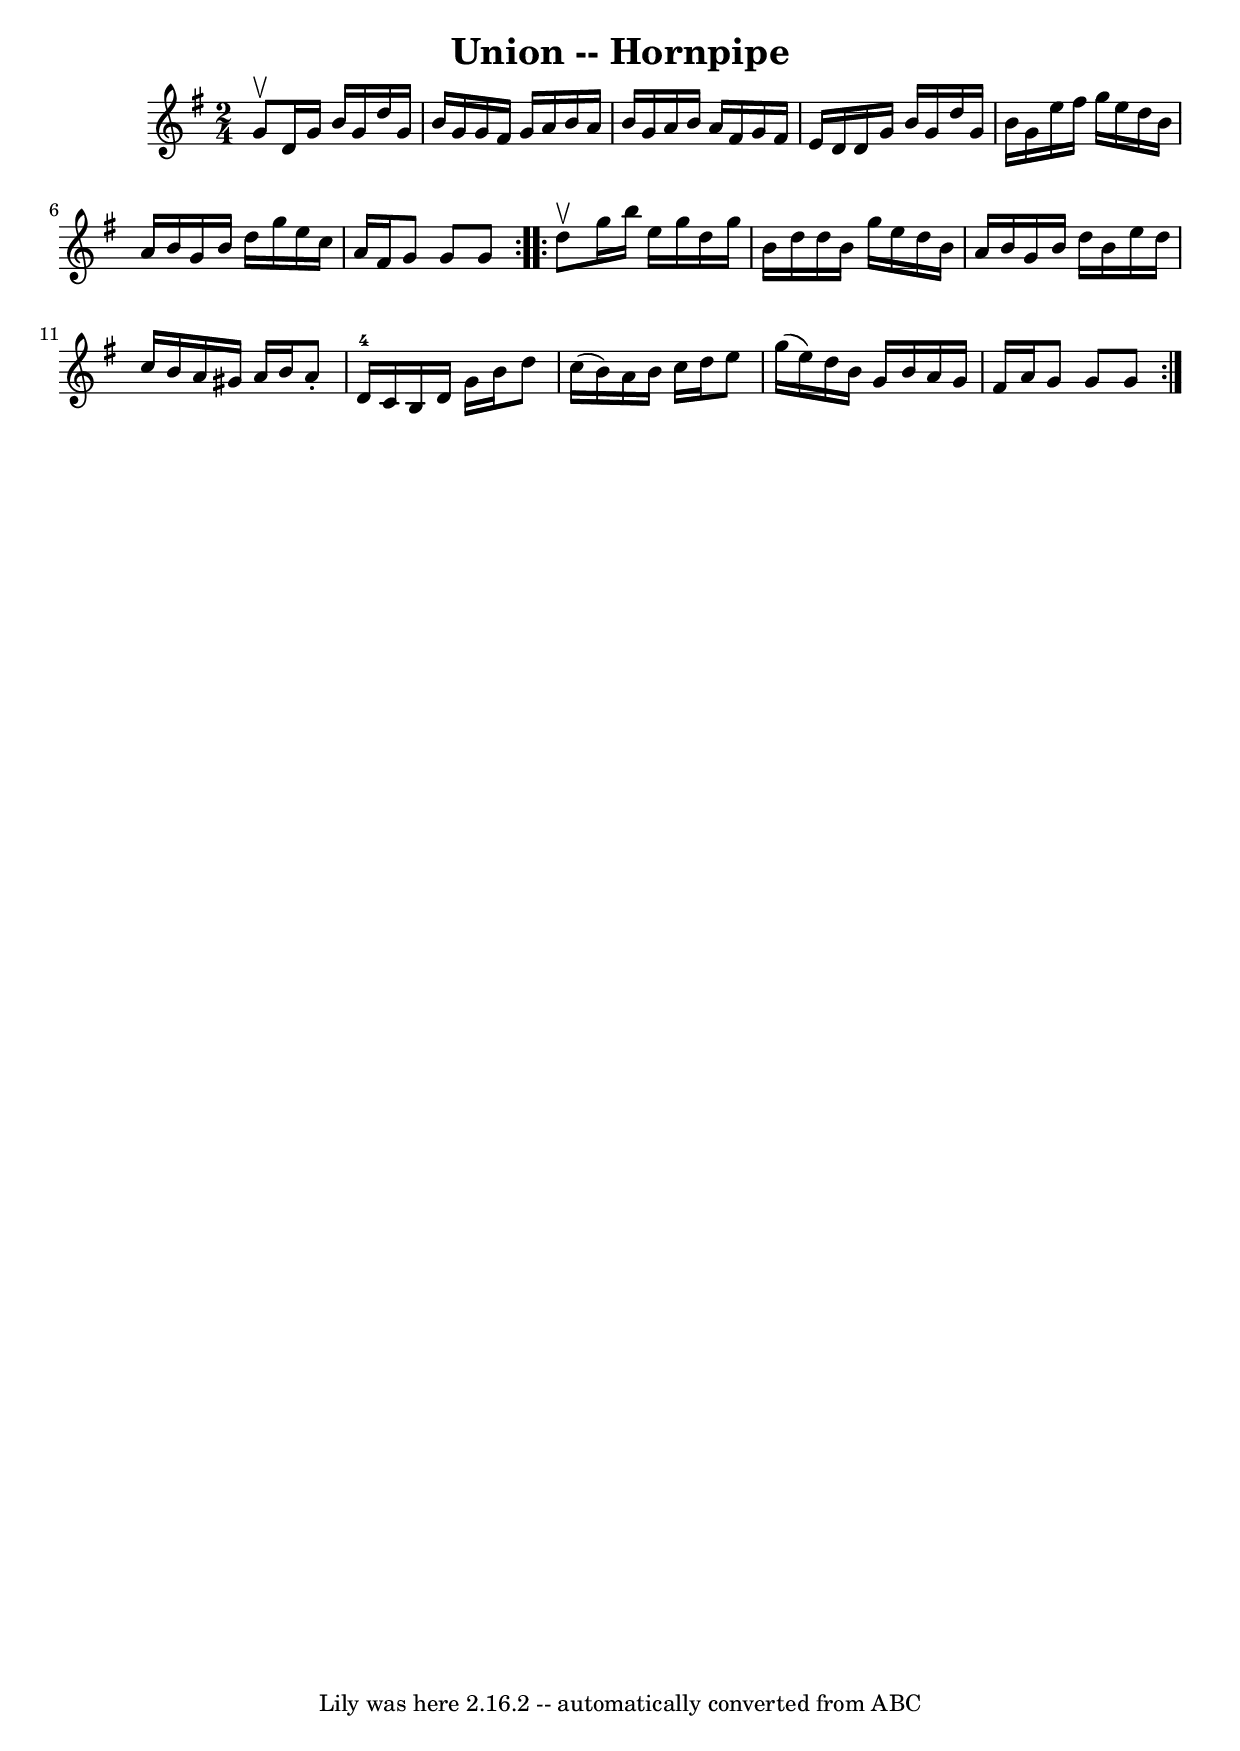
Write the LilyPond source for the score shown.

\version "2.16.2"
\include "Mammoth.ily"
\header {
  %% book = "Cole's 1000 Fiddle Tunes"
  crossRefNumber = "1"
  footnotes = ""
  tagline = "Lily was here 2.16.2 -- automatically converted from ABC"
  title = "Union -- Hornpipe"

}
voicedefault =  {



  \repeat volta 2 {

    \time 2/4 
    \key g \major
 g'8^\upbow |
    d'16 g'16 b'16 g'16   
    d''16 g'16 b'16 g'16  |
    g'16 fis'16 g'16 a'16    
    b'16 a'16 b'16 g'16  |
    a'16 b'16 a'16 fis'16 g'16 
    fis'16 e'16 d'16  |
    d'16 g'16 b'16 g'16 d''16   
    g'16 b'16 g'16  |
    e''16 fis''16 g''16 e''16 d''16   
    b'16 a'16 b'16  |
    g'16 b'16 d''16 g''16 e''16    
    c''16 a'16 fis'16  |
    g'8 g'8 g'8  
  }     
  \repeat volta 2 {
    
    d''8^\upbow |
    g''16 b''16 e''16 g''16 d''16 g''16    
    b'16 d''16  |
    d''16 b'16 g''16 e''16 d''16 b'16    
    a'16 b'16  |
    g'16 b'16 d''16 b'16 e''16 d''16    
    c''16 b'16  |
    a'16 gis'16 a'16 b'16 a'8 -. d'16-4  
    c'16  |
    b16 d'16 g'16 b'16 d''8 c''16 (b'16) 
    |
    a'16 b'16 c''16 d''16 e''8 g''16 (e''16) 
    |
    d''16 b'16 g'16 b'16 a'16 g'16 fis'16 a'16  
    |
    g'8 g'8 g'8  
  }   

}

\score{
  <<

    \context Staff="default"
    {
      \voicedefault 
      
    }

  >>
  \layout {
    
  }
  \midi {
  }

}
